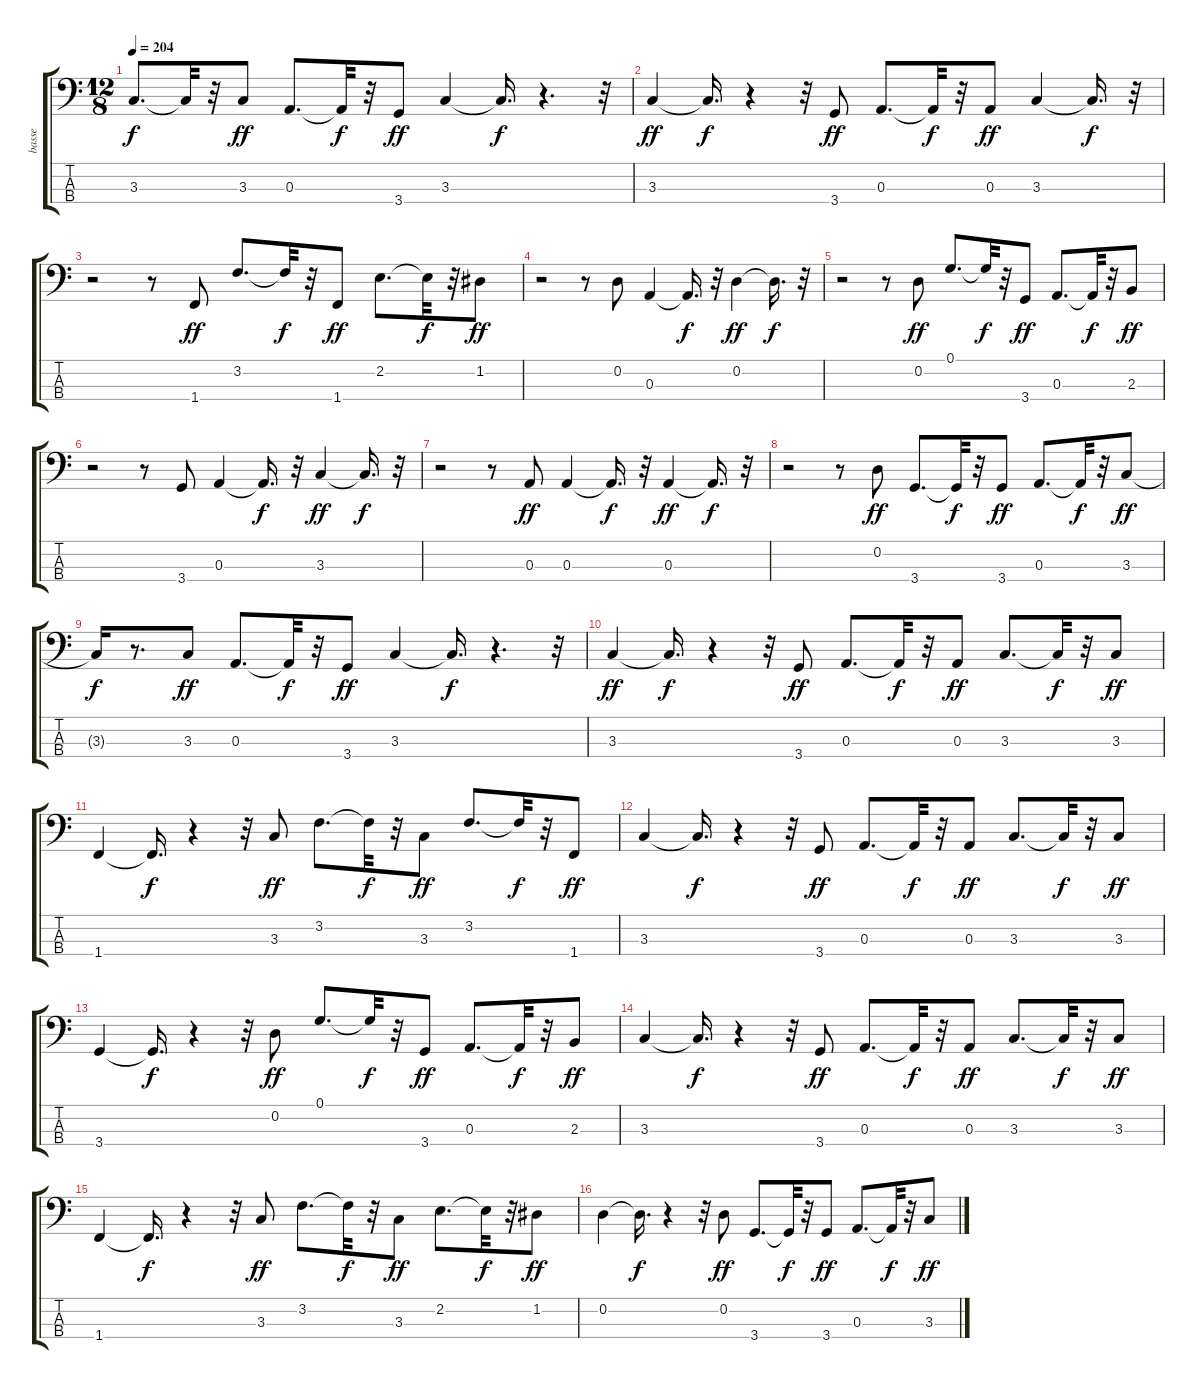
\track ("basse" "basse") {instrument electricbassfinger}
\staff {score tabs}
\tuning (G2 D2 A1 E1) {hide}
\ts (12 8)
\tempo 204
\clef f4
\ks c
3.3{t}.8{d dy f} 3.3{t}.32 r.32 3.3.8{dy ff} 0.3.8{d} 0.3{t}.32{dy f} r.32 3.4.8{dy ff} 3.3.4 3.3{t}.16{d dy f} r.4{d} r.32 |
3.3.4{dy ff} 3.3{t}.16{d dy f} r.4 r.32 3.4.8{dy ff} 0.3.8{d} 0.3{t}.32{dy f} r.32 0.3.8{dy ff} 3.3.4 3.3{t}.16{d dy f} r.32 |
r.2 r.8 1.4.8{dy ff} 3.2.8{d} 3.2{t}.32{dy f} r.32 1.4.8{dy ff} 2.2.8{d} 2.2{t}.32{dy f} r.32 1.2.8{dy ff} |
r.2 r.8 0.2.8 0.3.4 0.3{t}.16{d dy f} r.32 0.2.4{dy ff} 0.2{t}.16{d dy f} r.32 |
r.2 r.8 0.2.8{dy ff} 0.1.8{d} 0.1{t}.32{dy f} r.32 3.4.8{dy ff} 0.3.8{d} 0.3{t}.32{dy f} r.32 2.3.8{dy ff} |
r.2 r.8 3.4.8 0.3.4 0.3{t}.16{d dy f} r.32 3.3.4{dy ff} 3.3{t}.16{d dy f} r.32 |
r.2 r.8 0.3.8{dy ff} 0.3.4 0.3{t}.16{d dy f} r.32 0.3.4{dy ff} 0.3{t}.16{d dy f} r.32 |
r.2 r.8 0.2.8{dy ff} 3.4.8{d} 3.4{t}.32{dy f} r.32 3.4.8{dy ff} 0.3.8{d} 0.3{t}.32{dy f} r.32 3.3.8{dy ff} |
3.3{t}.16{dy f} r.8{d} 3.3.8{dy ff} 0.3.8{d} 0.3{t}.32{dy f} r.32 3.4.8{dy ff} 3.3.4 3.3{t}.16{d dy f} r.4{d} r.32 |
3.3.4{dy ff} 3.3{t}.16{d dy f} r.4 r.32 3.4.8{dy ff} 0.3.8{d} 0.3{t}.32{dy f} r.32 0.3.8{dy ff} 3.3.8{d} 3.3{t}.32{dy f} r.32 3.3.8{dy ff} |
1.4.4 1.4{t}.16{d dy f} r.4 r.32 3.3.8{dy ff} 3.2.8{d} 3.2{t}.32{dy f} r.32 3.3.8{dy ff} 3.2.8{d} 3.2{t}.32{dy f} r.32 1.4.8{dy ff} |
3.3.4 3.3{t}.16{d dy f} r.4 r.32 3.4.8{dy ff} 0.3.8{d} 0.3{t}.32{dy f} r.32 0.3.8{dy ff} 3.3.8{d} 3.3{t}.32{dy f} r.32 3.3.8{dy ff} |
3.4.4 3.4{t}.16{d dy f} r.4 r.32 0.2.8{dy ff} 0.1.8{d} 0.1{t}.32{dy f} r.32 3.4.8{dy ff} 0.3.8{d} 0.3{t}.32{dy f} r.32 2.3.8{dy ff} |
3.3.4 3.3{t}.16{d dy f} r.4 r.32 3.4.8{dy ff} 0.3.8{d} 0.3{t}.32{dy f} r.32 0.3.8{dy ff} 3.3.8{d} 3.3{t}.32{dy f} r.32 3.3.8{dy ff} |
1.4.4 1.4{t}.16{d dy f} r.4 r.32 3.3.8{dy ff} 3.2.8{d} 3.2{t}.32{dy f} r.32 3.3.8{dy ff} 2.2.8{d} 2.2{t}.32{dy f} r.32 1.2.8{dy ff} |
0.2.4 0.2{t}.16{d dy f} r.4 r.32 0.2.8{dy ff} 3.4.8{d} 3.4{t}.32{dy f} r.32 3.4.8{dy ff} 0.3.8{d} 0.3{t}.32{dy f} r.32 3.3.8{dy ff}
